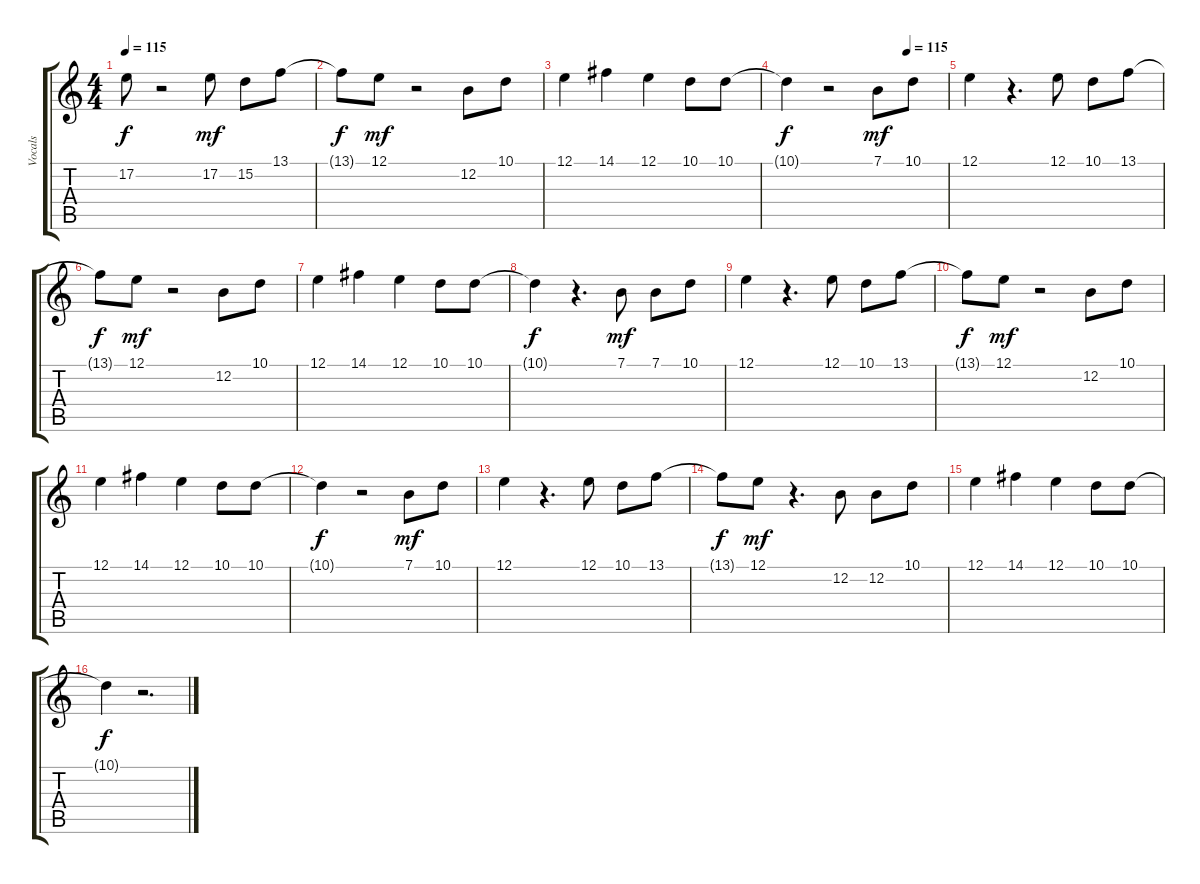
\track ("Vocals" "Vocals") {instrument flute}
\staff {score tabs}
\tuning (E4 B3 G3 D3 A2 E2) {hide}
\ts (4 4)
\tempo 115
\clef g2
\ks c
17.2{t}.8{dy f} r.2 17.2.8{dy mf} 15.2.8 13.1.8 |
13.1{t}.8{dy f} 12.1.8{dy mf} r.2 12.2.8 10.1.8 |
12.1.4 14.1.4 12.1.4 10.1.8 10.1.8 |
\tempo (115 0.75)
10.1{t}.4{dy f} r.2 7.1.8{dy mf} 10.1.8 |
12.1.4 r.4{d} 12.1.8 10.1.8 13.1.8 |
13.1{t}.8{dy f} 12.1.8{dy mf} r.2 12.2.8 10.1.8 |
12.1.4 14.1.4 12.1.4 10.1.8 10.1.8 |
10.1{t}.4{dy f} r.4{d} 7.1.8{dy mf} 7.1.8 10.1.8 |
12.1.4 r.4{d} 12.1.8 10.1.8 13.1.8 |
13.1{t}.8{dy f} 12.1.8{dy mf} r.2 12.2.8 10.1.8 |
12.1.4 14.1.4 12.1.4 10.1.8 10.1.8 |
10.1{t}.4{dy f} r.2 7.1.8{dy mf} 10.1.8 |
12.1.4 r.4{d} 12.1.8 10.1.8 13.1.8 |
13.1{t}.8{dy f} 12.1.8{dy mf} r.4{d} 12.2.8 12.2.8 10.1.8 |
12.1.4 14.1.4 12.1.4 10.1.8 10.1.8 |
10.1{t}.4{dy f} r.2{d}
